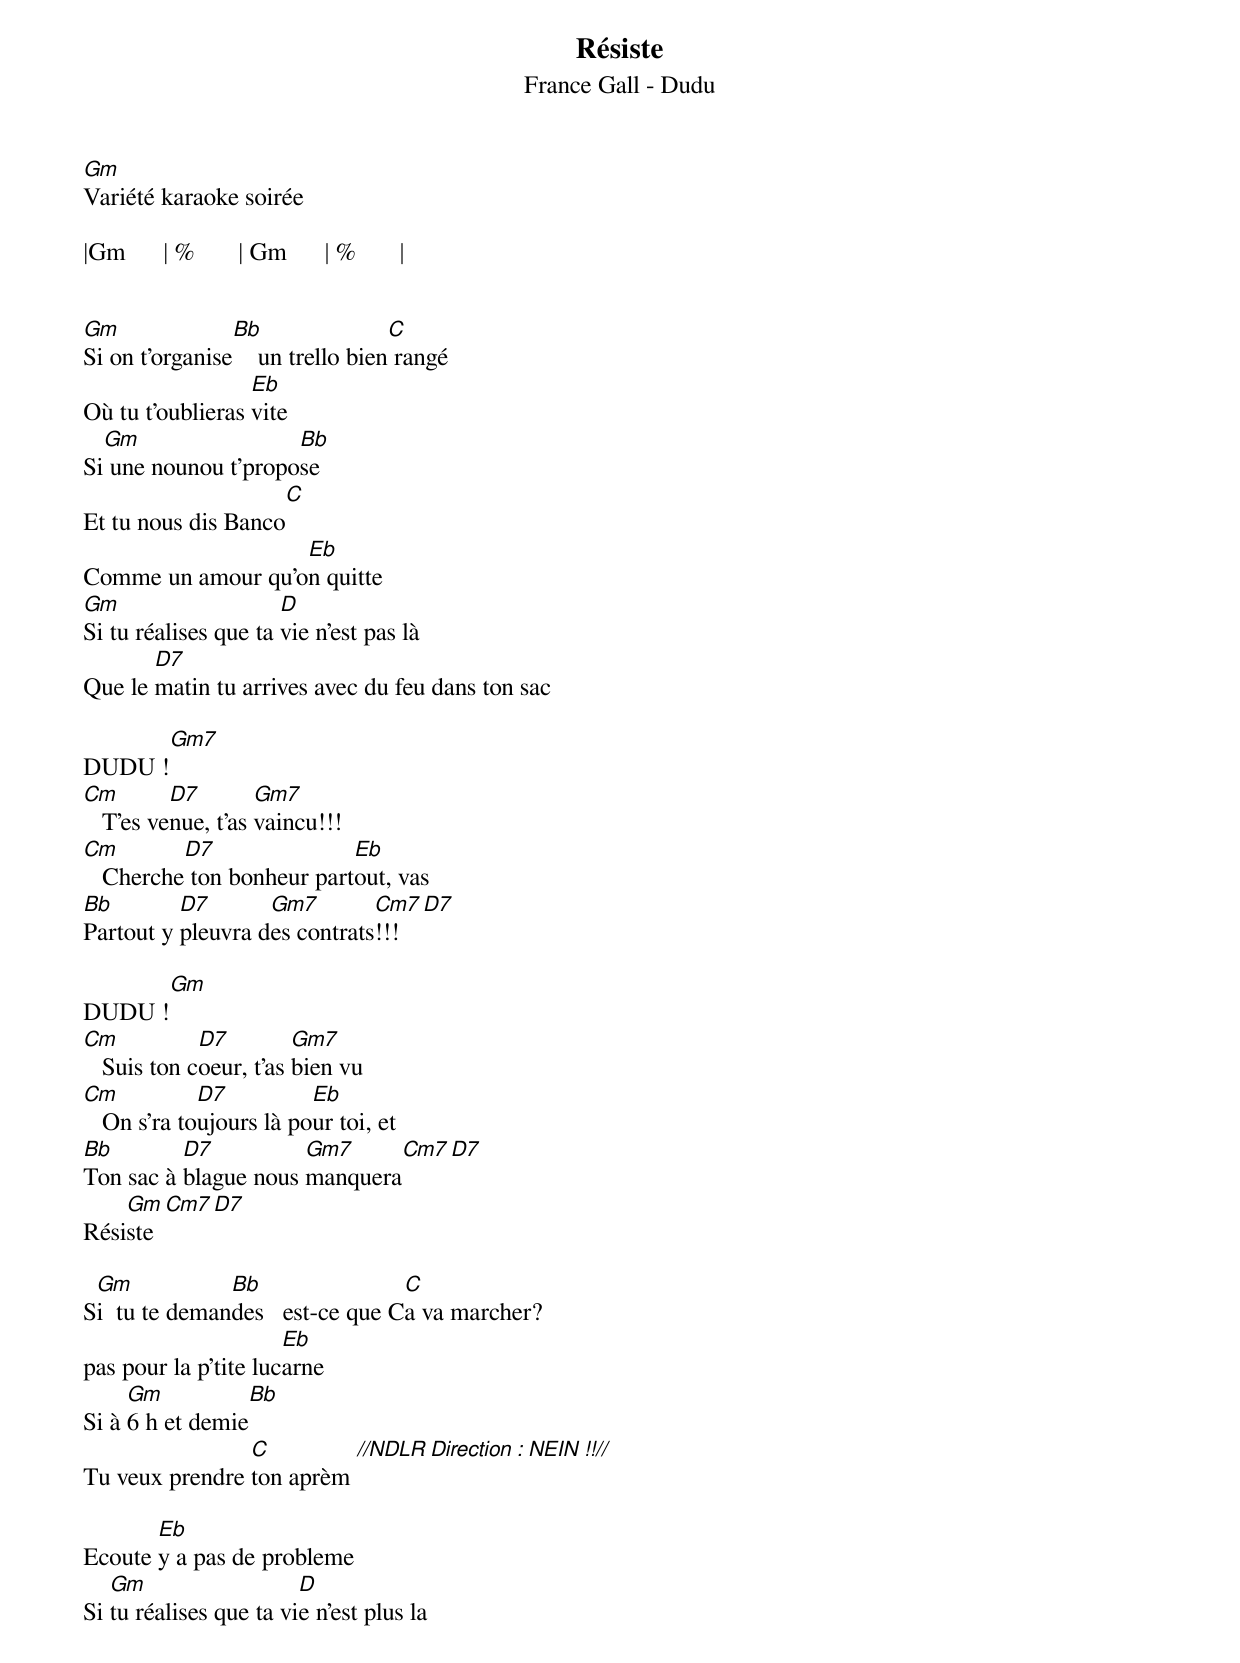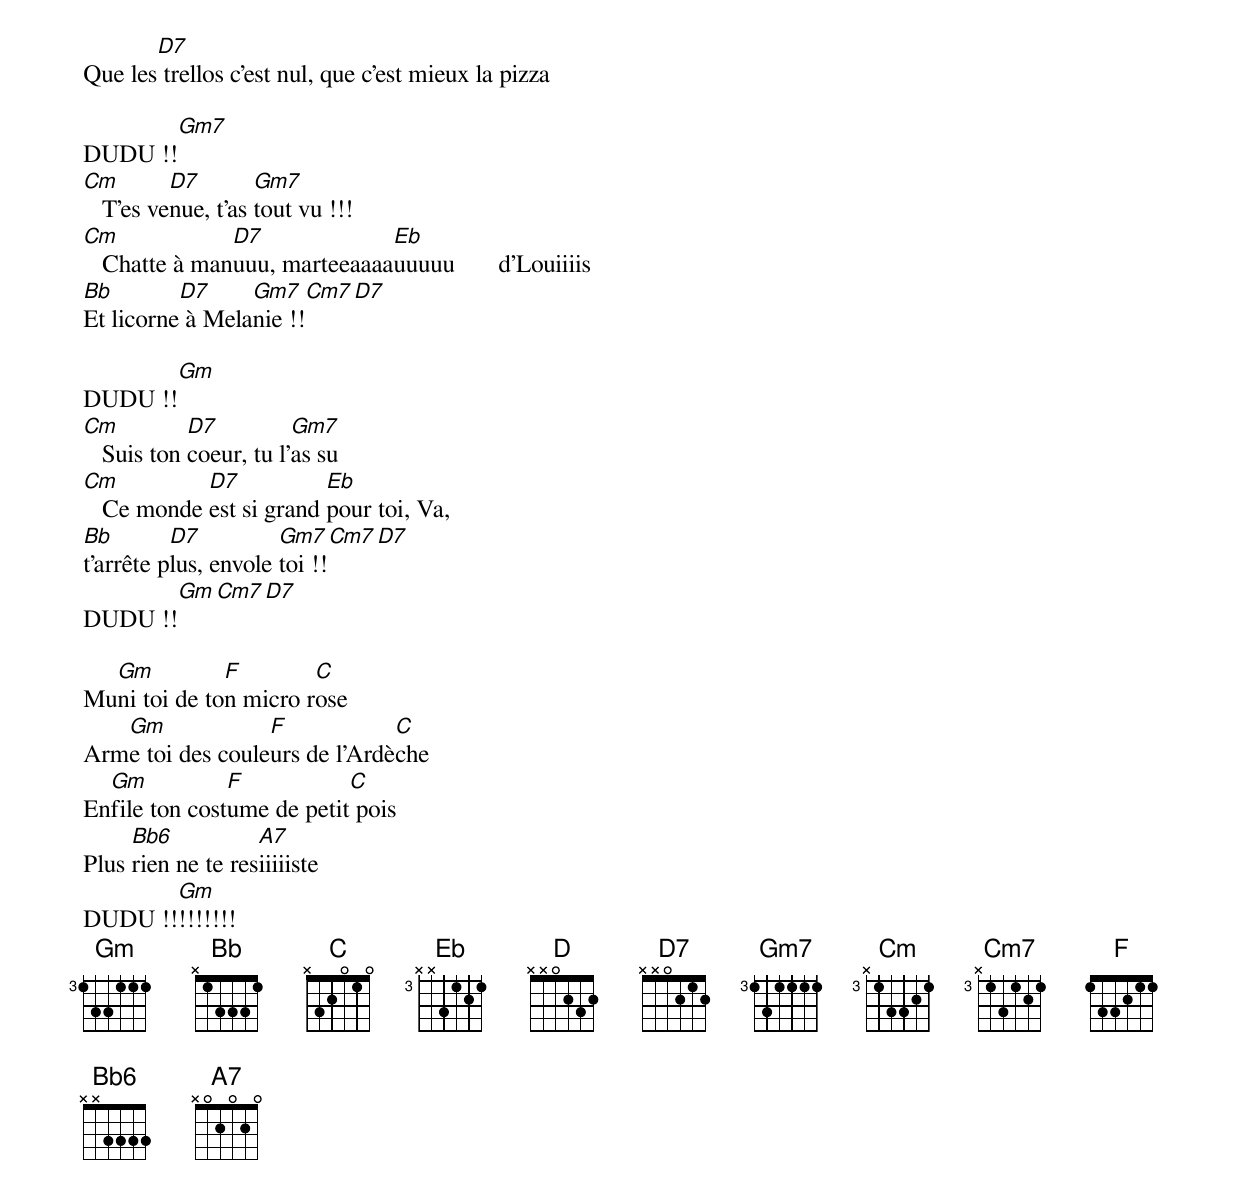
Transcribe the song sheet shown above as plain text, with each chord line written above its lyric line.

Résiste
France Gall - Dudu
Gm
Variété karaoke soirée

|Gm      | %       | Gm      | %       |


Gm              Bb                C
Si on t'organise    un trello bien rangé
                  Eb
Où tu t'oublieras vite
  Gm                 Bb
Si une nounou t’propose
                    C
Et tu nous dis Banco
                   Eb
Comme un amour qu'on quitte
Gm                    D
Si tu réalises que ta vie n'est pas là
       D7
Que le matin tu arrives avec du feu dans ton sac

       Gm7
DUDU !
Cm        D7        Gm7
   T'es venue, t'as vaincu!!!
Cm        D7               Eb
   Cherche ton bonheur partout, vas
Bb        D7       Gm7        Cm7        D7
Partout y pleuvra des contrats!!!

       Gm
DUDU !
Cm           D7         Gm7
   Suis ton coeur, t'as bien vu
Cm           D7          Eb
   On s'ra toujours là pour toi, et
Bb        D7          Gm7     Cm7        D7
Ton sac à blague nous manquera
    Gm        Cm7        D7
Résiste

 Gm            Bb                C
Si  tu te demandes   est-ce que Ca va marcher?
                      Eb
pas pour la p'tite lucarne
     Gm             Bb
Si à 6 h et demie
                C
Tu veux prendre ton aprèm [//NDLR Direction : NEIN !!//]

       Eb
Ecoute y a pas de probleme
   Gm                   D
Si tu réalises que ta vie n'est plus la
       D7
Que les trellos c'est nul, que c'est mieux la pizza

       Gm7
DUDU !!
Cm        D7        Gm7
   T'es venue, t'as tout vu !!!
Cm             D7             Eb
   Chatte à manuuu, marteeaaaauuuuu       d'Louiiiis
Bb        D7     Gm7        Cm7        D7
Et licorne à Melanie !!

       Gm
DUDU !!
Cm          D7          Gm7
   Suis ton coeur, tu l'as su
Cm          D7           Eb
   Ce monde est si grand pour toi, Va,
Bb        D7          Gm7      Cm7        D7
t'arrête plus, envole toi !!
       Gm        Cm7        D7
DUDU !!

  Gm          F        C
Muni toi de ton micro rose
   Gm             F            C
Arme toi des couleurs de l'Ardèche
  Gm           F           C
Enfile ton costume de petit pois
     Bb6           A7
Plus rien ne te resiiiiiste
       Gm
DUDU !!!!!!!!!
